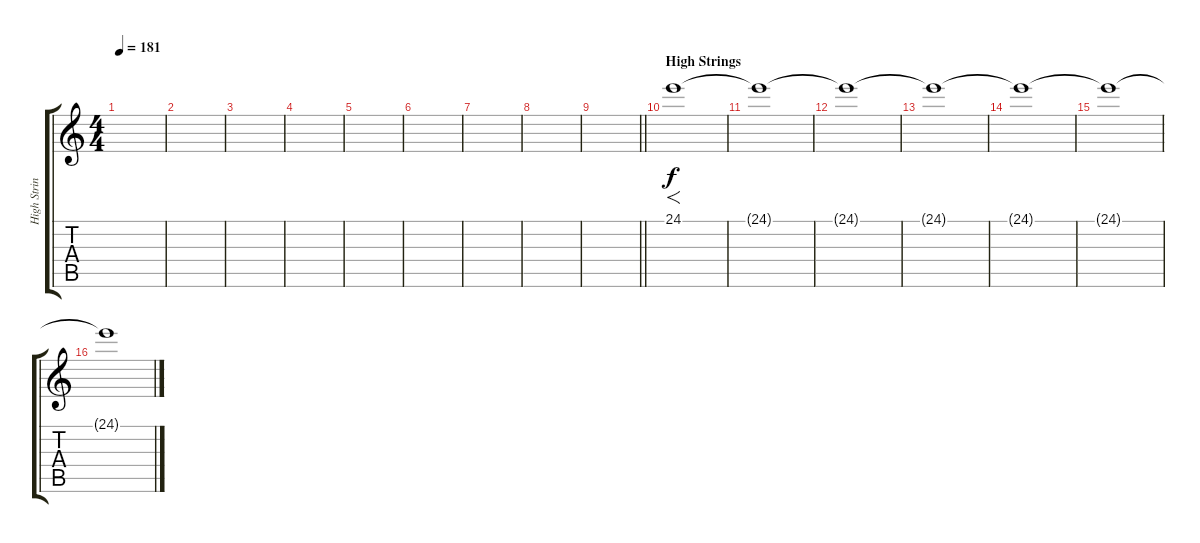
\track ("High Strings" "High Strin") {instrument synthstrings1}
\staff {score tabs}
\tuning (E4 B3 G3 D3 A2 E2) {hide}
\ts (4 4)
\tempo 181
\clef g2
\ks c
|
|
|
|
|
|
|
|
\barLineRight lightlight
|
\section ("" "High Strings")
24.1.1{f} |
24.1{t}.1 |
24.1{t}.1 |
24.1{t}.1 |
24.1{t}.1 |
24.1{t}.1 |
24.1{t}.1
